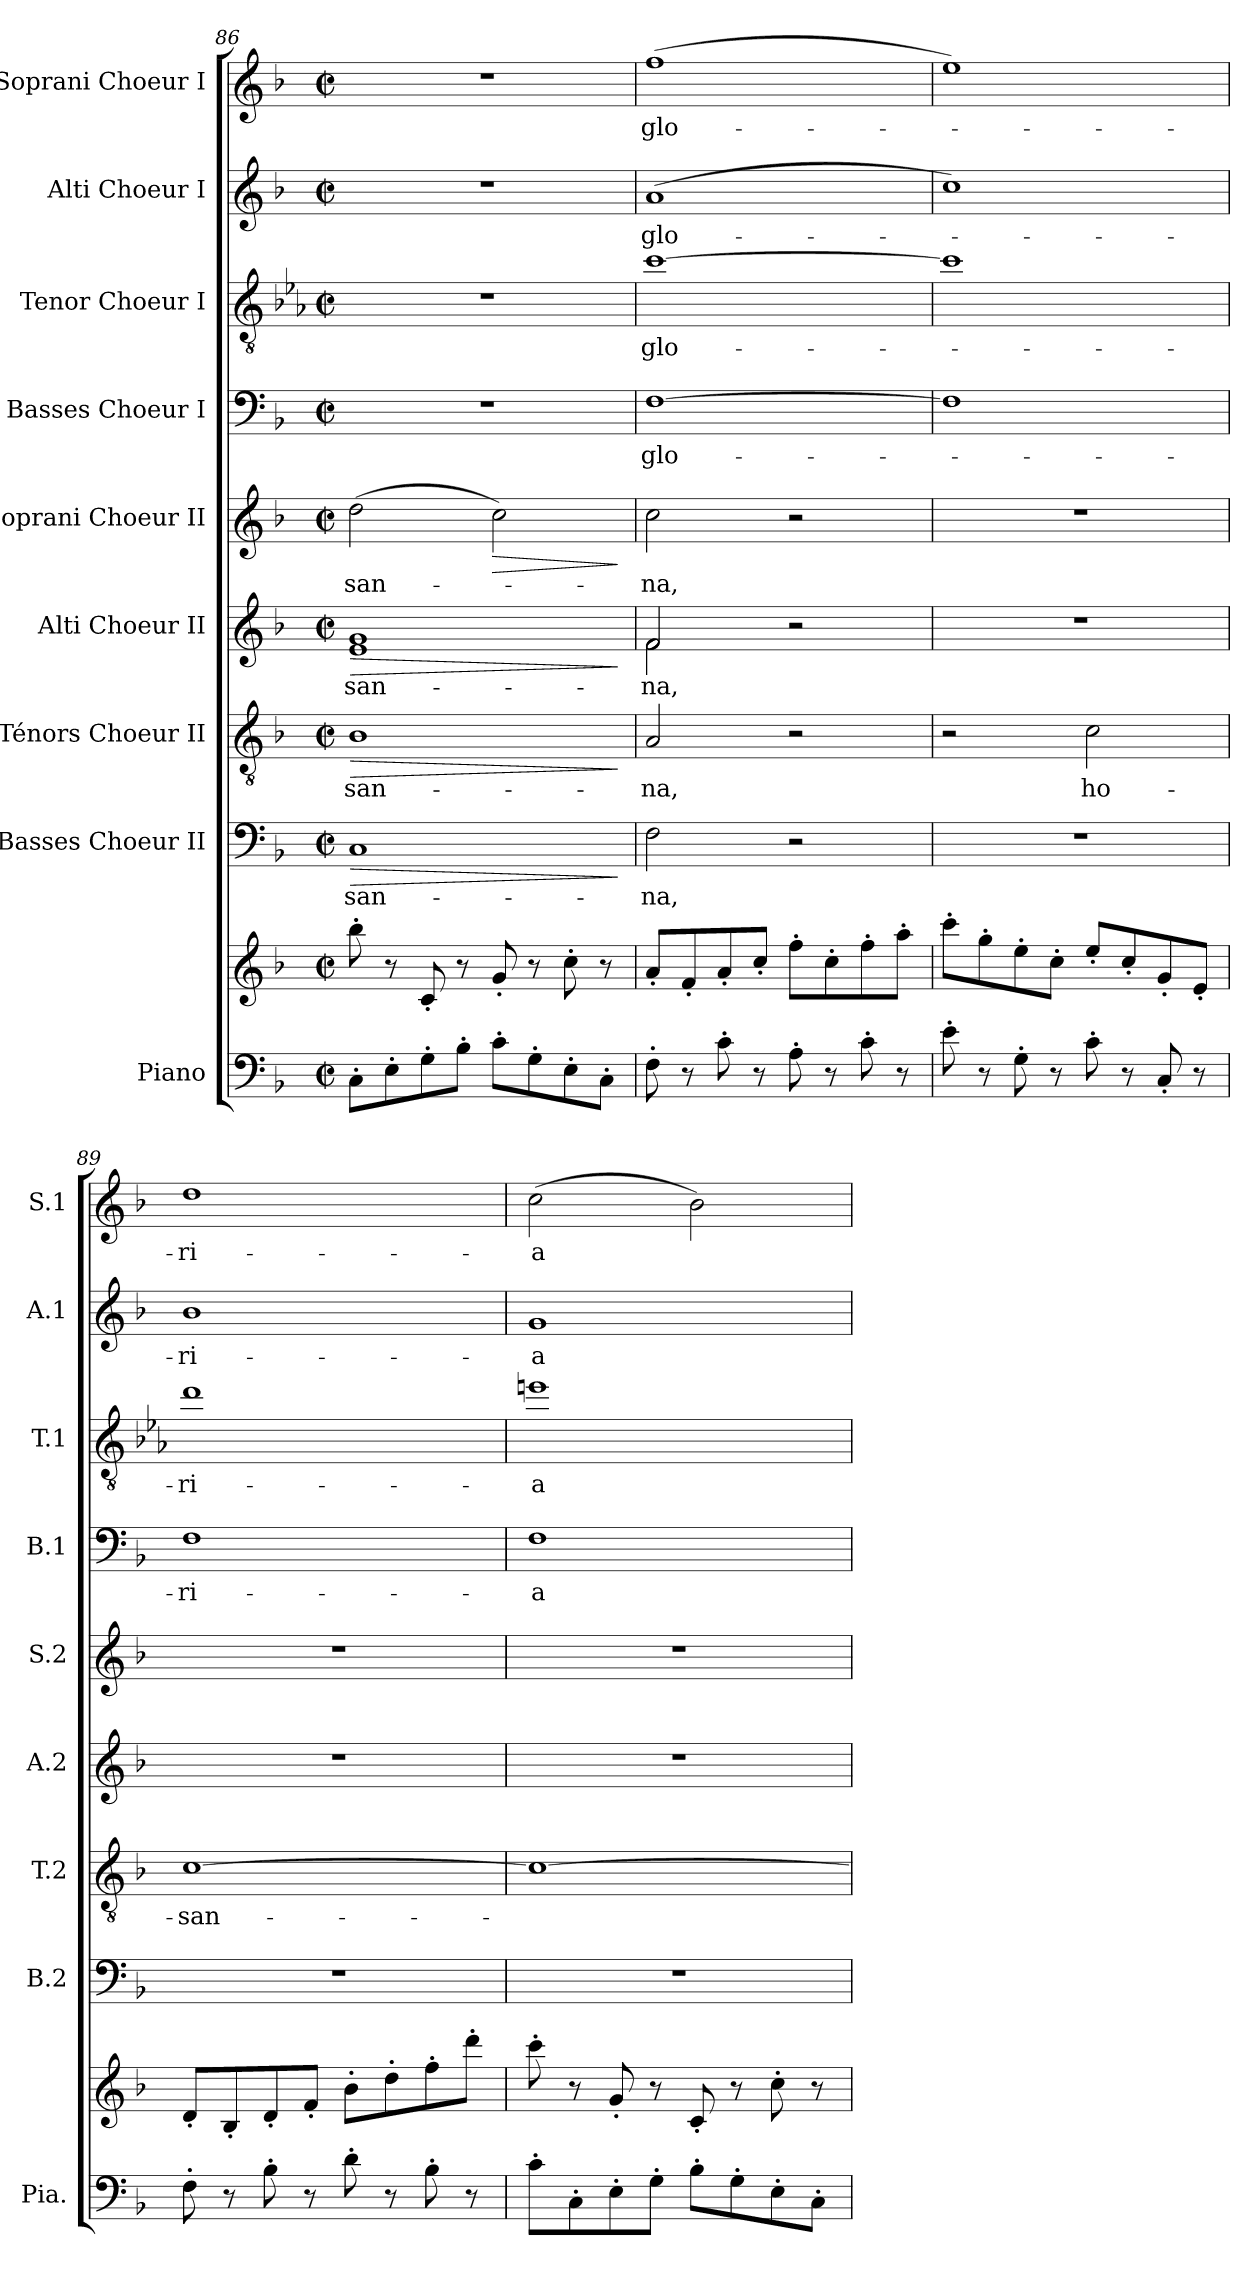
**kern	**kern	**kern	**text	**dynam	**kern	**text	**dynam	**kern	**text	**dynam	**kern	**text	**dynam	**kern	**text	**kern	**text	**kern	**text	**kern	**text
*part9	*part9	*part8	*part8	*part8	*part7	*part7	*part7	*part6	*part6	*part6	*part5	*part5	*part5	*part4	*part4	*part3	*part3	*part2	*part2	*part1	*part1
*staff10	*staff9	*staff8	*staff8	*staff8	*staff7	*staff7	*staff7	*staff6	*staff6	*staff6	*staff5	*staff5	*staff5	*staff4	*staff4	*staff3	*staff3	*staff2	*staff2	*staff1	*staff1
*I"Piano	*	*I"Basses Choeur II	*	*	*I"Ténors Choeur II	*	*	*I"Alti Choeur II	*	*	*I"Soprani Choeur II	*	*	*I"Basses Choeur I	*	*I"Tenor Choeur I	*	*I"Alti Choeur I	*	*I"Soprani Choeur I	*
*I'Pia.	*	*I'B.2	*	*	*I'T.2	*	*	*I'A.2	*	*	*I'S.2	*	*	*I'B.1	*	*I'T.1	*	*I'A.1	*	*I'S.1	*
*clefF4	*clefG2	*clefF4	*	*	*clefGv2	*	*	*clefG2	*	*	*clefG2	*	*	*clefF4	*	*clefGv2	*	*clefG2	*	*clefG2	*
*	*	*	*	*	*	*	*	*	*	*	*	*	*	*	*	*ITrd8c14	*	*	*	*	*
*k[b-]	*k[b-]	*k[b-]	*	*	*k[b-]	*	*	*k[b-]	*	*	*k[b-]	*	*	*k[b-]	*	*k[b-e-a-]	*	*k[b-]	*	*k[b-]	*
*M2/2	*M2/2	*M2/2	*	*	*M2/2	*	*	*M2/2	*	*	*M2/2	*	*	*M2/2	*	*M2/2	*	*M2/2	*	*M2/2	*
*met(c|)	*met(c|)	*met(c|)	*	*	*met(c|)	*	*	*met(c|)	*	*	*met(c|)	*	*	*met(c|)	*	*met(c|)	*	*met(c|)	*	*met(c|)	*
=86	=86	=86	=86	=86	=86	=86	=86	=86	=86	=86	=86	=86	=86	=86	=86	=86	=86	=86	=86	=86	=86
!	!	!	!	!LO:HP:b	!	!	!LO:HP:b	!	!	!LO:HP:b	!	!	!	!	!	!	!	!	!	!	!
*	*	*	*	*	*	*	*	*^	*	*	*	*	*	*	*	*	*	*	*	*	*
8C'\L	8bb-'\	1C	-san-	>	1B-i	-san-	>	1g	1e	-san-	>	(2dd\	-san-	.	1r	.	1r	.	1r	.	1r	.
8E'\	8r	.	.	.	.	.	.	.	.	.	.	.	.	.	.	.	.	.	.	.	.	.
8G'\	8c'/	.	.	.	.	.	.	.	.	.	.	.	.	.	.	.	.	.	.	.	.	.
8B-'\J	8r	.	.	.	.	.	.	.	.	.	.	.	.	.	.	.	.	.	.	.	.	.
!	!	!	!	!	!	!	!	!	!	!	!	!	!	!LO:HP:b	!	!	!	!	!	!	!	!
8c'\L	8g'/	.	.	.	.	.	.	.	.	.	.	2cc\)	.	>	.	.	.	.	.	.	.	.
8G'\	8r	.	.	.	.	.	.	.	.	.	.	.	.	.	.	.	.	.	.	.	.	.
8E'\	8cc'\	.	.	.	.	.	.	.	.	.	.	.	.	.	.	.	.	.	.	.	.	.
8C'\J	8r	.	.	.	.	.	.	.	.	.	.	.	.	.	.	.	.	.	.	.	.	.
*	*	*	*	*	*	*	*	*v	*v	*	*	*	*	*	*	*	*	*	*	*	*	*
.	.	.	.	]	.	.	]	.	.	]	.	.	]	.	.	.	.	.	.	.	.
!!LO:PB:g=z
=87	=87	=87	=87	=87	=87	=87	=87	=87	=87	=87	=87	=87	=87	=87	=87	=87	=87	=87	=87	=87	=87
*	*	*	*	*	*	*	*	*^	*	*	*	*	*	*	*	*	*	*	*	*	*
8F'\	8a'/L	2F\	-na,	.	2Ai/	-na,	.	2f/	2f\	-na,	.	2cc\	-na,	.	[1F	glo-	[1ci	glo-	(>1a	glo-	(1ff	glo-
8r	8f'/	.	.	.	.	.	.	.	.	.	.	.	.	.	.	.	.	.	.	.	.	.
8c'\	8a'/	.	.	.	.	.	.	.	.	.	.	.	.	.	.	.	.	.	.	.	.	.
8r	8cc'/J	.	.	.	.	.	.	.	.	.	.	.	.	.	.	.	.	.	.	.	.	.
8A'\	8ff'\L	2r	.	.	2r	.	.	2r	2ryy	.	.	2r	.	.	.	.	.	.	.	.	.	.
8r	8cc'\	.	.	.	.	.	.	.	.	.	.	.	.	.	.	.	.	.	.	.	.	.
8c'\	8ff'\	.	.	.	.	.	.	.	.	.	.	.	.	.	.	.	.	.	.	.	.	.
8r	8aa'\J	.	.	.	.	.	.	.	.	.	.	.	.	.	.	.	.	.	.	.	.	.
*	*	*	*	*	*	*	*	*v	*v	*	*	*	*	*	*	*	*	*	*	*	*	*
=88	=88	=88	=88	=88	=88	=88	=88	=88	=88	=88	=88	=88	=88	=88	=88	=88	=88	=88	=88	=88	=88
8e'\	8ccc'\L	1r	.	.	2r	.	.	1r	.	.	1r	.	.	1F]	.	1ci]	.	1cc)	.	1ee)	.
8r	8gg'\	.	.	.	.	.	.	.	.	.	.	.	.	.	.	.	.	.	.	.	.
8G'\	8ee'\	.	.	.	.	.	.	.	.	.	.	.	.	.	.	.	.	.	.	.	.
8r	8cc'\J	.	.	.	.	.	.	.	.	.	.	.	.	.	.	.	.	.	.	.	.
8c'\	8ee'/L	.	.	.	2ci\	ho-	.	.	.	.	.	.	.	.	.	.	.	.	.	.	.
8r	8cc'/	.	.	.	.	.	.	.	.	.	.	.	.	.	.	.	.	.	.	.	.
8C'/	8g'/	.	.	.	.	.	.	.	.	.	.	.	.	.	.	.	.	.	.	.	.
8r	8e'/J	.	.	.	.	.	.	.	.	.	.	.	.	.	.	.	.	.	.	.	.
=89	=89	=89	=89	=89	=89	=89	=89	=89	=89	=89	=89	=89	=89	=89	=89	=89	=89	=89	=89	=89	=89
8F'\	8d'/L	1r	.	.	[1ci	-san-	.	1r	.	.	1r	.	.	1F	-ri-	1di	-ri-	1b-	-ri-	1dd	-ri-
8r	8B-'/	.	.	.	.	.	.	.	.	.	.	.	.	.	.	.	.	.	.	.	.
8B-'\	8d'/	.	.	.	.	.	.	.	.	.	.	.	.	.	.	.	.	.	.	.	.
8r	8f'/J	.	.	.	.	.	.	.	.	.	.	.	.	.	.	.	.	.	.	.	.
8d'\	8b-'\L	.	.	.	.	.	.	.	.	.	.	.	.	.	.	.	.	.	.	.	.
8r	8dd'\	.	.	.	.	.	.	.	.	.	.	.	.	.	.	.	.	.	.	.	.
8B-'\	8ff'\	.	.	.	.	.	.	.	.	.	.	.	.	.	.	.	.	.	.	.	.
8r	8ddd'\J	.	.	.	.	.	.	.	.	.	.	.	.	.	.	.	.	.	.	.	.
=90	=90	=90	=90	=90	=90	=90	=90	=90	=90	=90	=90	=90	=90	=90	=90	=90	=90	=90	=90	=90	=90
8c'\L	8ccc'\	1r	.	.	1ci_	.	.	1r	.	.	1r	.	.	1F	-a	1eni	-a	1g	-a	(2cc\	-a
8C'\	8r	.	.	.	.	.	.	.	.	.	.	.	.	.	.	.	.	.	.	.	.
8E'\	8g'/	.	.	.	.	.	.	.	.	.	.	.	.	.	.	.	.	.	.	.	.
8G'\J	8r	.	.	.	.	.	.	.	.	.	.	.	.	.	.	.	.	.	.	.	.
8B-'\L	8c'/	.	.	.	.	.	.	.	.	.	.	.	.	.	.	.	.	.	.	2b-\)	.
8G'\	8r	.	.	.	.	.	.	.	.	.	.	.	.	.	.	.	.	.	.	.	.
8E'\	8cc'\	.	.	.	.	.	.	.	.	.	.	.	.	.	.	.	.	.	.	.	.
8C'\J	8r	.	.	.	.	.	.	.	.	.	.	.	.	.	.	.	.	.	.	.	.
=	=	=	=	=	=	=	=	=	=	=	=	=	=	=	=	=	=	=	=	=	=
*-	*-	*-	*-	*-	*-	*-	*-	*-	*-	*-	*-	*-	*-	*-	*-	*-	*-	*-	*-	*-	*-
